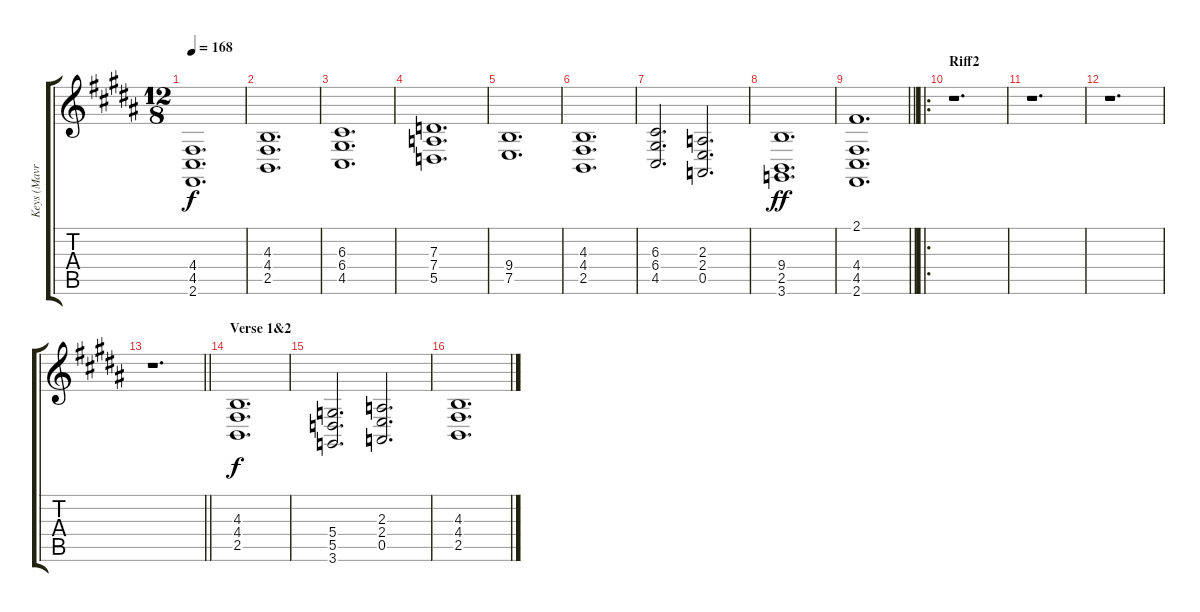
\track ("Keys (Mavrin)" "Keys (Mavr") {instrument stringensemble1}
\staff {score tabs}
\tuning (E4 B3 G3 D3 A2 E2) {hide}
\ts (12 8)
\tempo 168
\clef g2
\ks b
(4.4 4.5 2.6).1{d dy f} |
(4.3 4.4 2.5).1{d} |
(6.3 6.4 4.5).1{d} |
(7.3 7.4 5.5).1{d} |
(9.4 7.5).1{d} |
(4.3 4.4 2.5).1{d} |
(6.3 6.4 4.5).2{d} (2.3 2.4 0.5).2{d} |
(9.4 2.5 3.6).1{d dy ff} |
\barLineRight lightlight
(2.1 4.4 4.5 2.6).1{d} |
\ro
\section ("" "Riff2")
r.1{d} |
r.1{d} |
r.1{d} |
\barLineRight lightlight
r.1{d} |
\section ("" "Verse 1&2")
(4.3 4.4 2.5).1{d dy f} |
(5.4 5.5 3.6).2{d} (2.3 2.4 0.5).2{d} |
(4.3 4.4 2.5).1{d}
